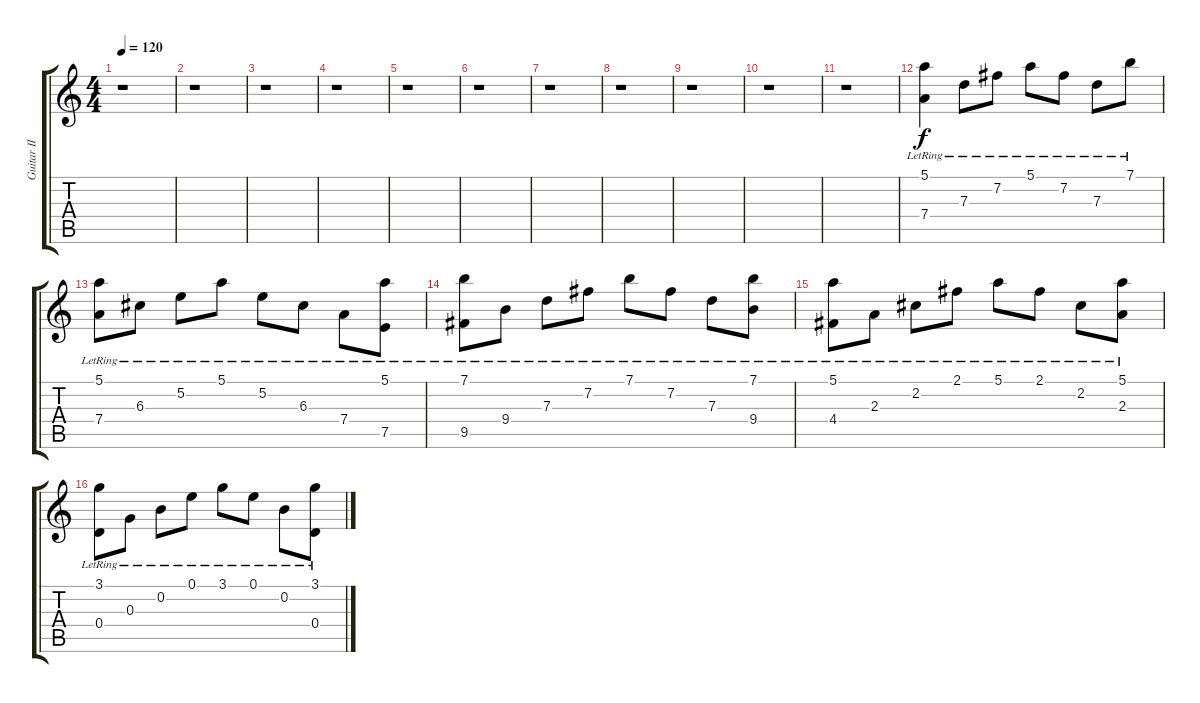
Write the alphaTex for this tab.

\track ("Guitar II" "Guitar II") {instrument electricguitarclean}
\staff {score tabs}
\tuning (E4 B3 G3 D3 A2 E2) {hide}
\ts (4 4)
\tempo 120
\clef g2
\ks c
r.1{dy f} |
r.1 |
r.1 |
r.1 |
r.1 |
r.1 |
r.1 |
r.1 |
r.1 |
r.1 |
r.1 |
(5.1{lr} 7.4{lr}).4{volume 14 instrument acousticguitarsteel} 7.3{lr}.8 7.2{lr}.8 5.1{lr}.8 7.2{lr}.8 7.3{lr}.8 7.1{lr}.8 |
(5.1{lr} 7.4{lr}).8 6.3{lr}.8 5.2{lr}.8 5.1{lr}.8 5.2{lr}.8 6.3{lr}.8 7.4{lr}.8 (5.1{lr} 7.5{lr}).8 |
(7.1{lr} 9.5{lr}).8 9.4{lr}.8 7.3{lr}.8 7.2{lr}.8 7.1{lr}.8 7.2{lr}.8 7.3{lr}.8 (7.1{lr} 9.4{lr}).8 |
(5.1{lr} 4.4{lr}).8 2.3{lr}.8 2.2{lr}.8 2.1{lr}.8 5.1{lr}.8 2.1{lr}.8 2.2{lr}.8 (5.1{lr} 2.3{lr}).8 |
(3.1{lr} 0.4{lr}).8 0.3{lr}.8 0.2{lr}.8 0.1{lr}.8 3.1{lr}.8 0.1{lr}.8 0.2{lr}.8 (3.1{lr} 0.4{lr}).8
